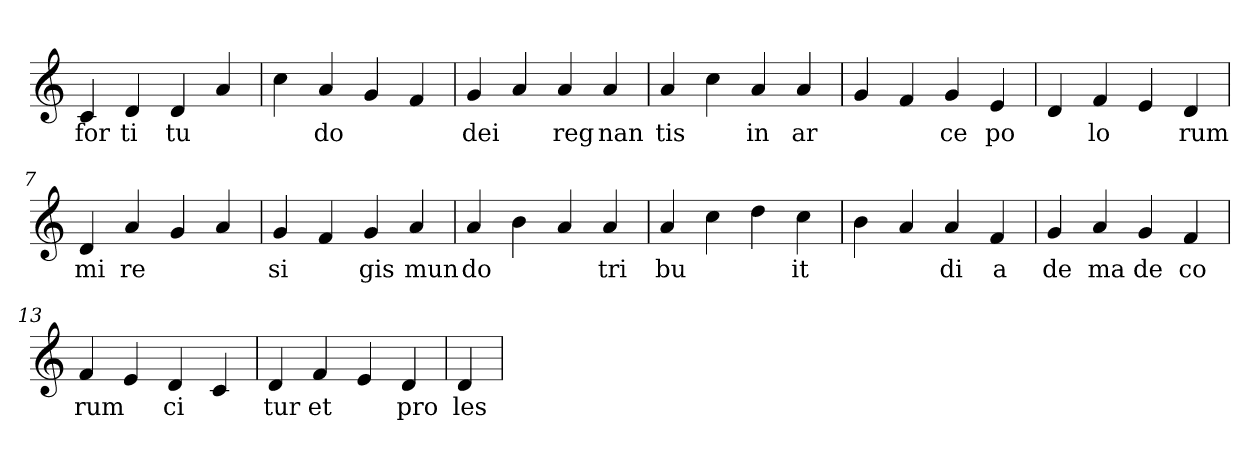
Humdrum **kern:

**kern	**text
*part1	*part1
*staff1	*staff1
*clefG2	*
=1	=1
4c	for
4d	ti
4d	tu
4a	.
=2	=2
4cc	.
4a	do
4g	.
4f	.
=3	=3
4g	dei
4a	.
4a	reg
4a	nan
=4	=4
4a	tis
4cc	.
4a	in
4a	ar
=5	=5
4g	.
4f	.
4g	ce
4e	po
=6	=6
4d	.
4f	lo
4e	.
4d	rum
=7	=7
4d	mi
4a	re
4g	.
4a	.
=8	=8
4g	si
4f	.
4g	gis
4a	mun
=9	=9
4a	do
4b	.
4a	.
4a	tri
=10	=10
4a	bu
4cc	.
4dd	.
4cc	it
=11	=11
4b	.
4a	.
4a	di
4f	a
=12	=12
4g	de
4a	ma
4g	de
4f	co
=13	=13
4f	rum
4e	.
4d	ci
4c	.
=14	=14
4d	tur
4f	et
4e	.
4d	pro
=15	=15
4d	les
=	=
*-	*-
